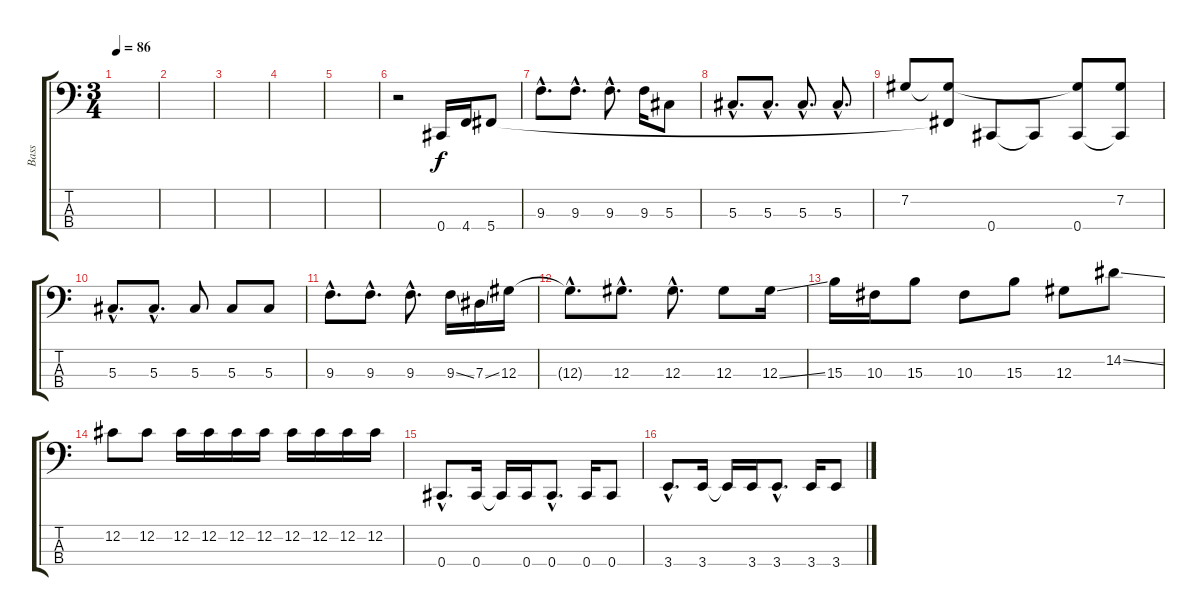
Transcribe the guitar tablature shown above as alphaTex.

\track ("Bass" "Bass") {instrument electricbasspick}
\staff {score tabs}
\tuning (Gb2 Db2 Ab1 Db1) {hide}
\ts (3 4)
\tempo 86
\clef f4
\ks c
|
|
|
|
|
r.2 0.4.16 4.4.16 5.4.8 |
9.3{hac}.8{d} 9.3{hac}.8{d} 9.3{hac}.8{d} 9.3.16 5.3.8 |
5.3{hac}.8{d} 5.3{hac}.8{d} 5.3{hac}.8{d} 5.3{hac}.8{d} |
7.2.8 (7.2{t} 5.4{t}).8 0.4.8 0.4{t}.8 (7.2{t} 0.4).8 (7.2 0.4{t}).8 |
5.3{hac}.8{d} 5.3{hac}.8{d} 5.3.8 5.3.8 5.3.8 |
9.3{hac}.8{d} 9.3{hac}.8{d} 9.3{hac}.8{d} 9.3{ss}.16 7.3{ss}.16 12.3.16 |
12.3{hac t}.8{d} 12.3{hac}.8{d} 12.3{hac}.8{d} 12.3.8 12.3{ss}.16 |
15.3.16 10.3.16 15.3.8 10.3.8 15.3.8 12.3.8 14.2{ss}.8 |
12.2.8 12.2.8 12.2.16 12.2.16 12.2.16 12.2.16 12.2.16 12.2.16 12.2.16 12.2.16 |
0.4{hac}.8{d} 0.4.16 0.4{t}.16 0.4.16 0.4{hac}.8{d} 0.4.16 0.4.8 |
3.4{hac}.8{d} 3.4.16 3.4{t}.16 3.4.16 3.4{hac}.8{d} 3.4.16 3.4{ss}.8
